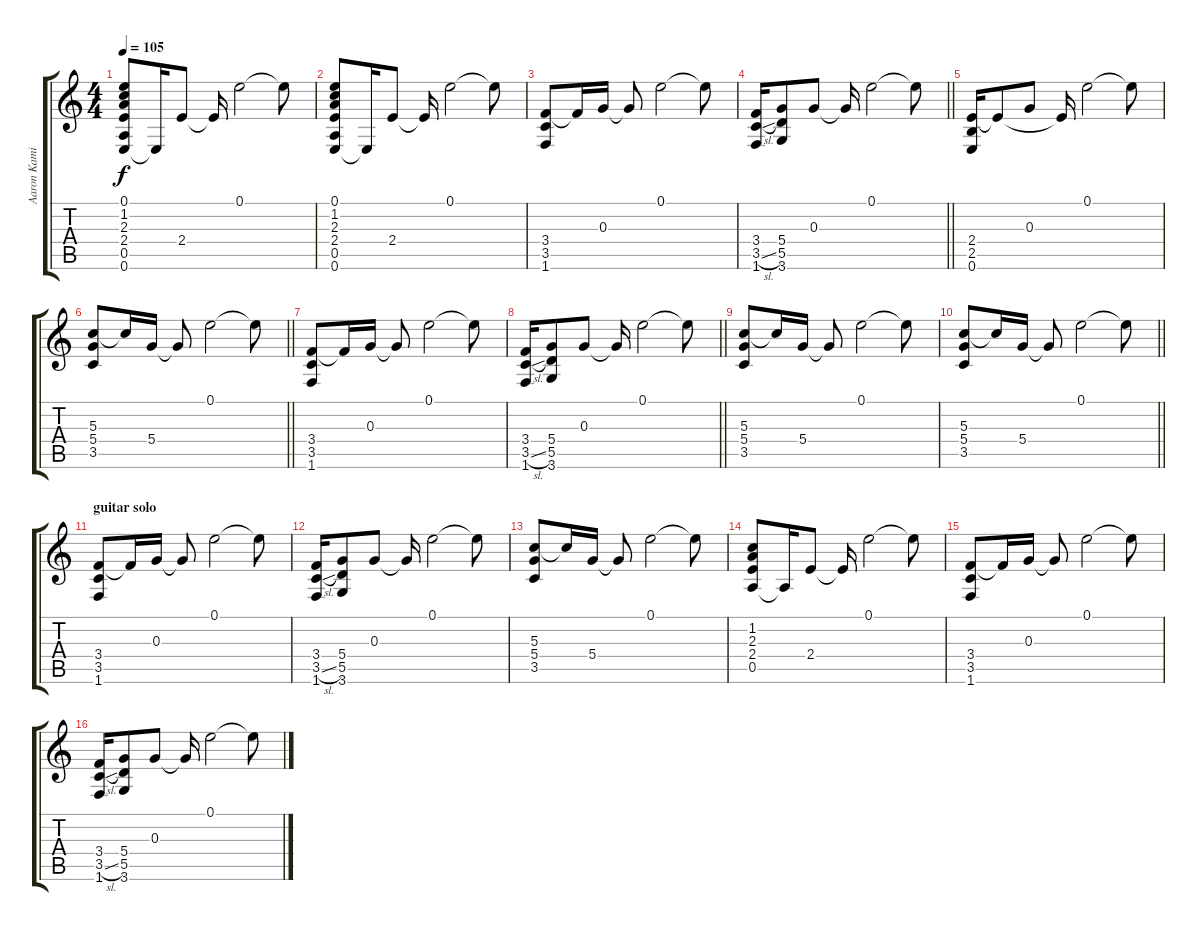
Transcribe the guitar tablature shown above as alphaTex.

\track ("Aaron Kamin " "Aaron Kami") {instrument acousticguitarsteel}
\staff {score tabs}
\tuning (E4 B3 G3 D3 A2 E2) {hide}
\ts (4 4)
\tempo 105
\clef g2
\ks c
(0.1 1.2 2.3 2.4 0.5 0.6).8{dy f} 0.6{t}.16 2.4.8 2.4{t}.16 0.1.2 0.1{t}.8 |
(0.1 1.2 2.3 2.4 0.5 0.6).8 0.6{t}.16 2.4.8 2.4{t}.16 0.1.2 0.1{t}.8 |
(3.4 3.5 1.6).8 3.4{t}.16 0.3.16 0.3{t}.8 0.1.2 0.1{t}.8 |
\barLineRight lightlight
(3.4 3.5{sl} 1.6).16 (5.4 5.5 3.6).8 0.3.8 0.3{t}.16 0.1.2 0.1{t}.8 |
(2.4 2.5 0.6).16 2.4{t}.8 0.3.8 2.4{t}.16 0.1.2 0.1{t}.8 |
\barLineRight lightlight
(5.3 5.4 3.5).8 5.3{t}.16 5.4.16 5.4{t}.8 0.1.2 0.1{t}.8 |
(3.4 3.5 1.6).8 3.4{t}.16 0.3.16 0.3{t}.8 0.1.2 0.1{t}.8 |
\barLineRight lightlight
(3.4 3.5{sl} 1.6).16 (5.4 5.5 3.6).8 0.3.8 0.3{t}.16 0.1.2 0.1{t}.8 |
(5.3 5.4 3.5).8 5.3{t}.16 5.4.16 5.4{t}.8 0.1.2 0.1{t}.8 |
\barLineRight lightlight
(5.3 5.4 3.5).8 5.3{t}.16 5.4.16 5.4{t}.8 0.1.2 0.1{t}.8 |
\section ("" "guitar solo")
(3.4 3.5 1.6).8 3.4{t}.16 0.3.16 0.3{t}.8 0.1.2 0.1{t}.8 |
(3.4 3.5{sl} 1.6).16 (5.4 5.5 3.6).8 0.3.8 0.3{t}.16 0.1.2 0.1{t}.8 |
(5.3 5.4 3.5).8 5.3{t}.16 5.4.16 5.4{t}.8 0.1.2 0.1{t}.8 |
(1.2 2.3 2.4 0.5).8 0.5{t}.16 2.4.8 2.4{t}.16 0.1.2 0.1{t}.8 |
(3.4 3.5 1.6).8 3.4{t}.16 0.3.16 0.3{t}.8 0.1.2 0.1{t}.8 |
(3.4 3.5{sl} 1.6).16 (5.4 5.5 3.6).8 0.3.8 0.3{t}.16 0.1.2 0.1{t}.8
